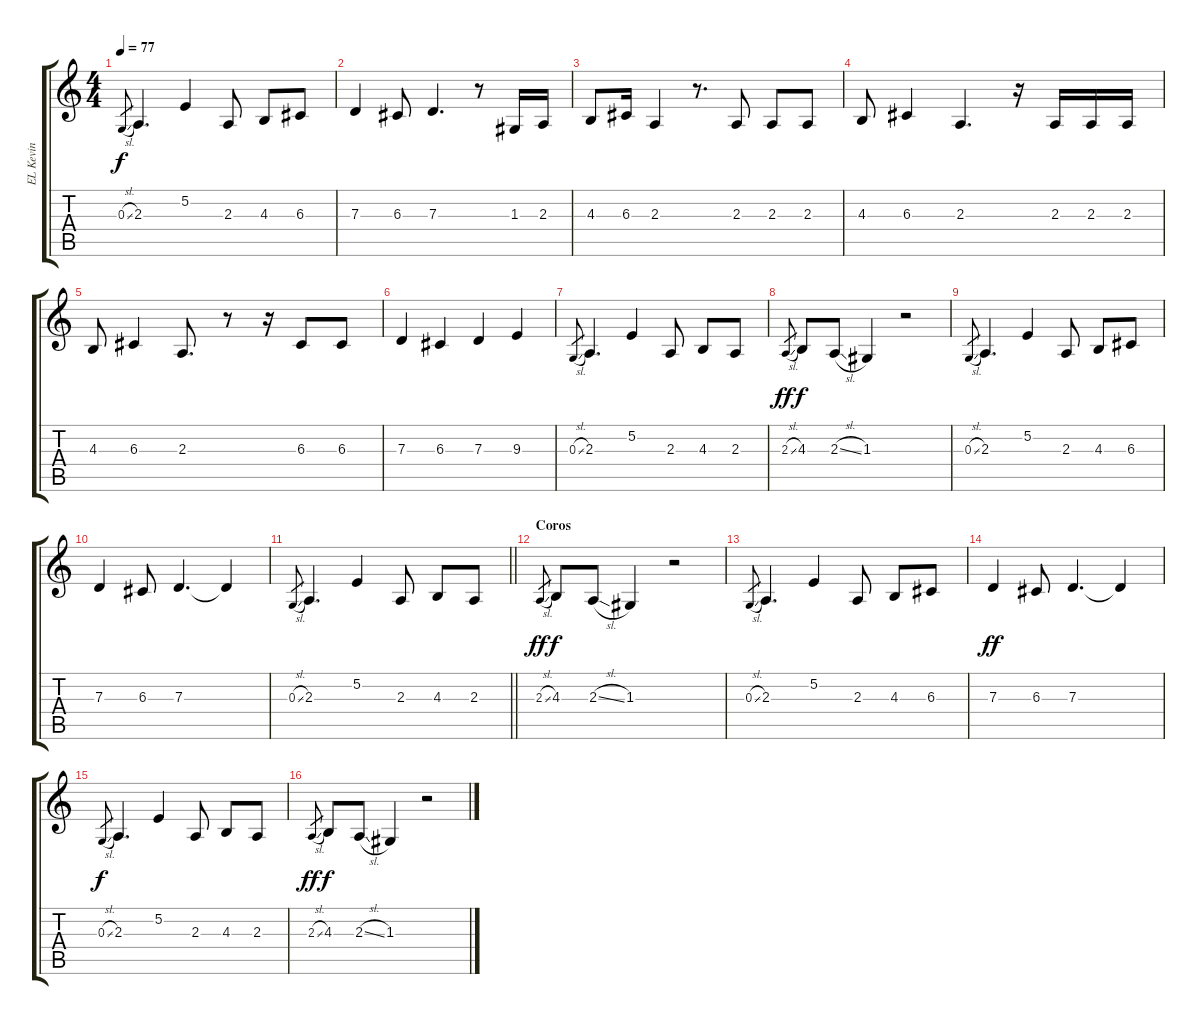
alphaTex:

\track ("EL Kevin" "EL Kevin") {instrument tenorsax}
\staff {score tabs}
\tuning (E4 B3 G3 D3 A2 E2) {hide}
\ts (4 4)
\tempo 77
\clef g2
\ks c
0.3{sl}.8{gr dy f} 2.3.4{d} 5.2.4 2.3.8 4.3.8 6.3.8 |
7.3.4 6.3.8 7.3.4{d} r.8 1.3.16 2.3.16 |
4.3.8 6.3.16 2.3.4 r.8{d} 2.3.8 2.3.8 2.3.8 |
4.3.8 6.3.4 2.3.4{d} r.16 2.3.16 2.3.16 2.3.16 |
4.3.8 6.3.4 2.3.8{d} r.8 r.16 6.3.8 6.3.8 |
7.3.4 6.3.4 7.3.4 9.3.4 |
0.3{sl}.8{gr} 2.3.4{d} 5.2.4 2.3.8 4.3.8 2.3.8 |
2.3{sl}.8{gr dy ff} 4.3.8{dy f} 2.3{sl}.8 1.3.4 r.2 |
0.3{sl}.8{gr} 2.3.4{d} 5.2.4 2.3.8 4.3.8 6.3.8 |
7.3.4 6.3.8 7.3.4{d} 7.3{t}.4 |
\barLineRight lightlight
0.3{sl}.8{gr} 2.3.4{d} 5.2.4 2.3.8 4.3.8 2.3.8 |
\section ("" "Coros")
2.3{sl}.8{gr dy ff} 4.3.8{dy f} 2.3{sl}.8 1.3.4 r.2 |
0.3{sl}.8{gr} 2.3.4{d} 5.2.4 2.3.8 4.3.8 6.3.8 |
7.3.4{dy ff} 6.3.8 7.3.4{d} 7.3{t}.4 |
0.3{sl}.8{gr dy f} 2.3.4{d} 5.2.4 2.3.8 4.3.8 2.3.8 |
2.3{sl}.8{gr dy ff} 4.3.8{dy f} 2.3{sl}.8 1.3.4 r.2
